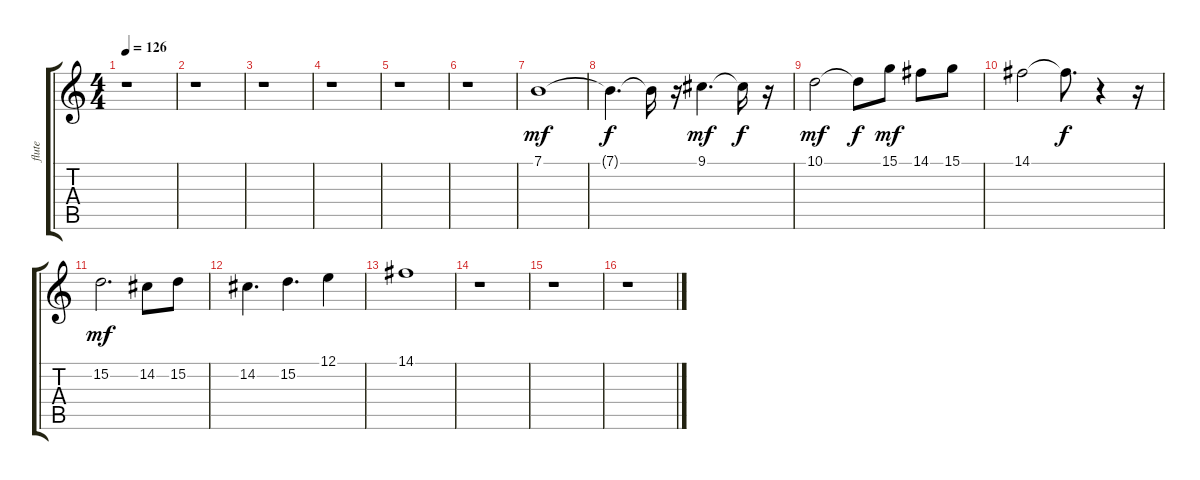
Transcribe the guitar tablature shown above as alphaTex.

\track ("flute" "flute") {instrument flute}
\staff {score tabs}
\tuning (E4 B3 G3 D3 A2 E2) {hide}
\ts (4 4)
\tempo 126
\clef g2
\ks c
r.1{dy mf} |
r.1 |
r.1 |
r.1 |
r.1 |
r.1 |
7.1.1 |
7.1{t}.4{d dy f} 7.1{t}.16 r.16 9.1.4{d dy mf} 9.1{t}.16{dy f} r.16 |
10.1.2{dy mf} 10.1{t}.8{dy f} 15.1.8{dy mf} 14.1.8 15.1.8 |
14.1.2 14.1{t}.8{d dy f} r.4 r.16 |
15.2.2{d dy mf} 14.2.8 15.2.8 |
14.2.4{d} 15.2.4{d} 12.1.4 |
14.1.1 |
r.1 |
r.1 |
r.1
